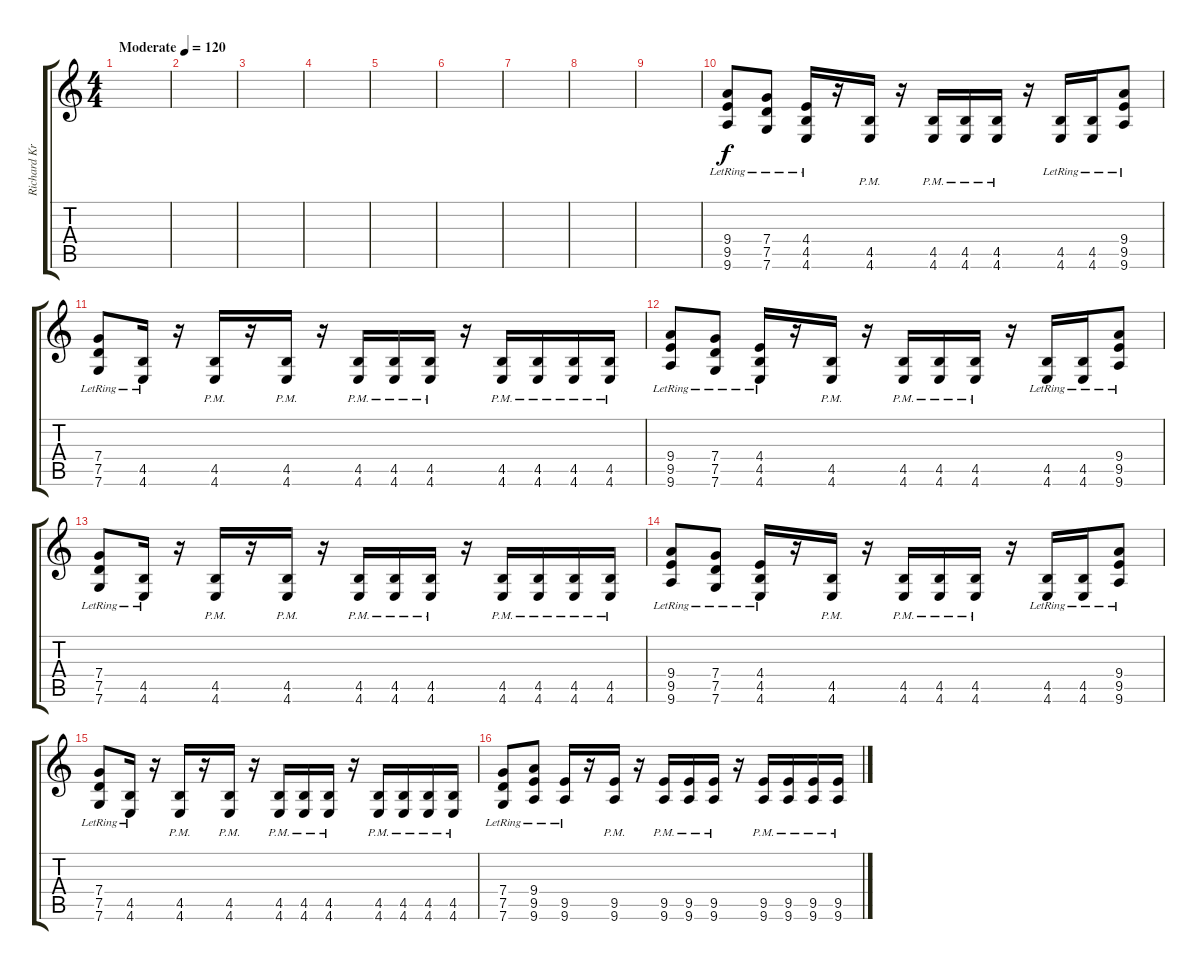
\track ("Richard Kruspe - Guitar I" "Richard Kr") {instrument distortionguitar}
\staff {score tabs}
\tuning (D4 A3 F3 C3 G2 C2) {hide}
\ts (4 4)
\tempo (120 "Moderate")
\clef g2
\ks c
|
|
|
|
|
|
|
|
|
(9.4{lr} 9.5{lr} 9.6{lr}).8 (7.4{lr} 7.5{lr} 7.6{lr}).8 (4.4{lr} 4.5{lr} 4.6{lr}).16 r.16 (4.5{pm} 4.6{pm}).16 r.16 (4.5{pm} 4.6{pm}).16 (4.5{pm} 4.6{pm}).16 (4.5{pm} 4.6{pm}).16 r.16 (4.5{lr} 4.6{lr}).16 (4.5{lr} 4.6{lr}).16 (9.4{lr} 9.5{lr} 9.6{lr}).8 |
(7.4{lr} 7.5{lr} 7.6{lr}).8 (4.5{lr} 4.6{lr}).16 r.16 (4.5{pm} 4.6{pm}).16 r.16 (4.5{pm} 4.6{pm}).16 r.16 (4.5{pm} 4.6{pm}).16 (4.5{pm} 4.6{pm}).16 (4.5{pm} 4.6{pm}).16 r.16 (4.5{pm} 4.6{pm}).16 (4.5{pm} 4.6{pm}).16 (4.5{pm} 4.6{pm}).16 (4.5{pm} 4.6{pm}).16 |
(9.4{lr} 9.5{lr} 9.6{lr}).8 (7.4{lr} 7.5{lr} 7.6{lr}).8 (4.4{lr} 4.5{lr} 4.6{lr}).16 r.16 (4.5{pm} 4.6{pm}).16 r.16 (4.5{pm} 4.6{pm}).16 (4.5{pm} 4.6{pm}).16 (4.5{pm} 4.6{pm}).16 r.16 (4.5{lr} 4.6{lr}).16 (4.5{lr} 4.6{lr}).16 (9.4{lr} 9.5{lr} 9.6{lr}).8 |
(7.4{lr} 7.5{lr} 7.6{lr}).8 (4.5{lr} 4.6{lr}).16 r.16 (4.5{pm} 4.6{pm}).16 r.16 (4.5{pm} 4.6{pm}).16 r.16 (4.5{pm} 4.6{pm}).16 (4.5{pm} 4.6{pm}).16 (4.5{pm} 4.6{pm}).16 r.16 (4.5{pm} 4.6{pm}).16 (4.5{pm} 4.6{pm}).16 (4.5{pm} 4.6{pm}).16 (4.5{pm} 4.6{pm}).16 |
(9.4{lr} 9.5{lr} 9.6{lr}).8 (7.4{lr} 7.5{lr} 7.6{lr}).8 (4.4{lr} 4.5{lr} 4.6{lr}).16 r.16 (4.5{pm} 4.6{pm}).16 r.16 (4.5{pm} 4.6{pm}).16 (4.5{pm} 4.6{pm}).16 (4.5{pm} 4.6{pm}).16 r.16 (4.5{lr} 4.6{lr}).16 (4.5{lr} 4.6{lr}).16 (9.4{lr} 9.5{lr} 9.6{lr}).8 |
(7.4{lr} 7.5{lr} 7.6{lr}).8 (4.5{lr} 4.6{lr}).16 r.16 (4.5{pm} 4.6{pm}).16 r.16 (4.5{pm} 4.6{pm}).16 r.16 (4.5{pm} 4.6{pm}).16 (4.5{pm} 4.6{pm}).16 (4.5{pm} 4.6{pm}).16 r.16 (4.5{pm} 4.6{pm}).16 (4.5{pm} 4.6{pm}).16 (4.5{pm} 4.6{pm}).16 (4.5{pm} 4.6{pm}).16 |
(7.4{lr} 7.5{lr} 7.6{lr}).8 (9.4{lr} 9.5{lr} 9.6{lr}).8 (9.5{lr} 9.6{lr}).16 r.16 (9.5{pm} 9.6{pm}).16 r.16 (9.5{pm} 9.6{pm}).16 (9.5{pm} 9.6{pm}).16 (9.5{pm} 9.6{pm}).16 r.16 (9.5{pm} 9.6{pm}).16 (9.5{pm} 9.6{pm}).16 (9.5{pm} 9.6{pm}).16 (9.5{pm} 9.6{pm}).16
